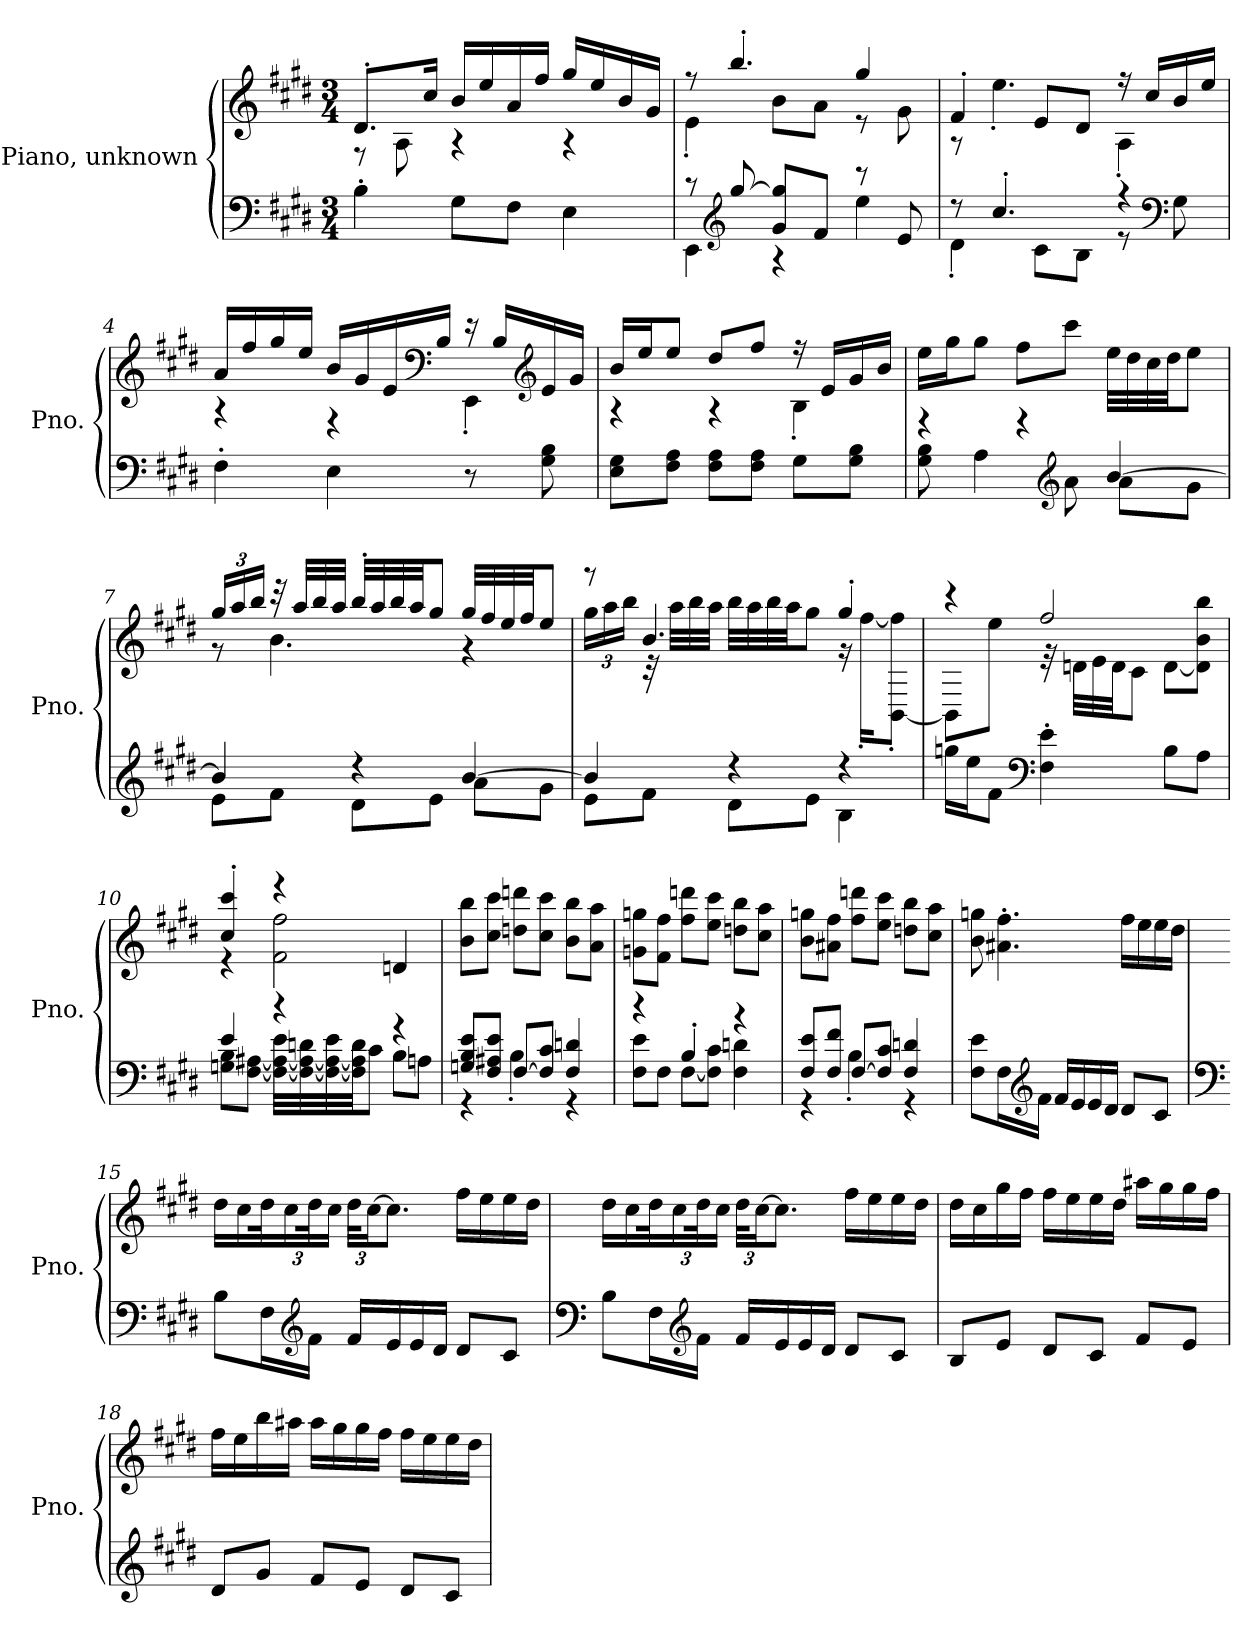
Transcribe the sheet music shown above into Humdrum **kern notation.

**kern	**kern
*part1	*part1
*staff2	*staff1
*I"Piano, unknown	*
*I'Pno.	*
*clefF4	*clefG2
*k[f#c#g#d#]	*k[f#c#g#d#]
*M3/4	*M3/4
*MM105	*MM105
=1	=1
*	*^
4B'\	8.d#'/L	8r
.	.	8A\
.	16cc#/Jk	.
8G#\L	16b/LL	4r
.	16ee/	.
8F#\J	16a/	.
.	16ff#/JJ	.
4E\	16gg#/LL	4r
.	16ee/	.
.	16b/	.
.	16g#/JJ	.
=2	=2	=2
*^	*	*
8r	4EE\	8r	4e'\
*clefG2	*	*	*
[8gg#/	.	4.bb'/	.
8g#/ 8gg#/]L	4r	.	8b\L
8f#/J	.	.	8a\J
8r	4ee\	4gg#/	8r
8e/	.	.	8g#\
=3	=3	=3	=3
8r	4d#'\	4f#'/	8r
4.cc#'/	.	.	4.ee'\
.	8c#\L	8e/L	.
.	8B\J	8d#/J	.
4r	8r	16r	4A'\
.	.	16cc#/LL	.
*clefF4	*	*	*
.	8G#\	16b/	.
.	.	16ee/JJ	.
*v	*v	*	*
!!LO:LB:g=z	!!
=4	=4	=4
4F#'\	16a/LL	4r
.	16ff#/	.
.	16gg#/	.
.	16ee/JJ	.
4E\	16b/LL	4r
.	16g#/	.
.	16e/	.
*	*clefF4	*
.	16B/JJ	.
8r	16r	4EE'\
.	16B/LL	.
*	*clefG2	*
8G#\ 8B\	16e/	.
.	16g#/JJ	.
=5	=5	=5
8E\ 8G#\L	16b/LL	4r
.	16ee/J	.
8F#\ 8A\J	8ee/J	.
8F#\ 8A\L	8dd#/L	4r
8F#\ 8A\J	8ff#/J	.
8G#\L	16r	4B'\
.	16e/LL	.
8G#\ 8B\J	16g#/	.
.	16b/JJ	.
*	*v	*v
=6	=6
*^	*
4r	8G#\ 8B\	16ee\LL
.	.	16gg#\J
.	4A\	8gg#\J
4r	.	8ff#\L
*clefG2	*	*
.	8a\	8ccc#\J
[4b/	8a\L	32ee\LLL
.	.	32dd#\
.	.	32cc#\
.	.	32dd#\JJ
.	8g#\J	8ee\J
!!LO:LB:g=z
=7	=7	=7
*	*	*Xbrackettup
*	*	*^
4b/]	8e\L	24gg#/LL	8r
.	.	24aa/	.
.	.	24bb/JJ	.
.	8f#\J	32r	4.b\
.	.	32aa/LLL	.
.	.	32bb/	.
.	.	32aa/JJJ	.
4r	8d#\L	32bb'/LLL	.
.	.	32aa/	.
.	.	32bb/	.
.	.	32aa/JJ	.
.	8e\J	8gg#/J	.
[4b/	8a\L	32gg#/LLL	4r
.	.	32ff#/	.
.	.	32ee/	.
.	.	32ff#/JJ	.
.	8g#\J	8ee/J	.
=8	=8	=8	=8
4b/]	8e\L	8r	24gg#\LL
.	.	.	24aa\
.	.	.	24bb\JJ
.	8f#\J	4.b/	32r
.	.	.	32aa\LLL
.	.	.	32bb\
.	.	.	32aa\JJJ
4r	8d#\L	.	32bb\LLL
.	.	.	32aa\
.	.	.	32bb\
.	.	.	32aa\JJ
.	8e\J	.	8gg#\J
4r	4B\	4gg#'/	16r
.	.	.	[16ff#'\KL
.	.	.	[8BB\' 8ff#\]'J
*v	*v	*	*
!!LO:LB:g=z	!!
=9	=9	=9
16ggn\LL	4r	8BB\L]
16ee\J	.	.
8f#\J	.	8ee\J
*clefF4	*	*
4F#\' 4e\'	2ff#/	32r
.	.	32dn\LLL
.	.	32e\
.	.	32d\JJ
.	.	8c#\J
8B\L	.	[8d\L
8A\J	.	8d\] 8b\ 8bb\J
=10	=10	=10
*^	*	*
4e/	8Gn\ 8B\L	4cc#/' 4ccc#/'	4r
.	[8F#\ [8A#X\J	.	.
4r	32F#\_ 32A#\_ 32e\LLL	4r	2f#\ 2ff#\
.	32F#\_ 32A#\_ 32dn\	.	.
.	32F#\_ 32A#\_ 32e\	.	.
.	32F#\] 32A#\] 32d\JJ	.	.
.	8c#\J	.	.
4r	8B\L	4dn/	.
.	8An\J	.	.
*	*	*v	*v
=11	=11	=11
8Gn/ 8B/ 8e/L	4r	8b\ 8bb\L
8F#/ 8A#X/ 8e/J	.	8cc#\ 8ccc#\J
[8F#/L	4B'\	8ddn\ 8dddn\L
8F#/] 8c#/J	.	8cc#\ 8ccc#\J
4F#/ 4dn/	4r	8b\ 8bb\L
.	.	8a\ 8aa\J
!!LO:LB:g=z
=12	=12	=12
4r	8F#\ 8e\L	8gn\ 8ggn\L
.	8F#\J	8f#\ 8ff#\J
4B'/	[8F#\L	8ff#\ 8dddn\L
.	8F#\] 8c#\J	8ee\ 8ccc#\J
4r	4F#\ 4dn\	8ddn\ 8bb\L
.	.	8cc#\ 8aa\J
=13	=13	=13
8F#/ 8e/L	4r	8b\ 8ggn\L
8F#/ 8f#/J	.	8a#X\ 8ff#\J
[8F#/L	4B'\	8ff#\ 8dddn\L
8F#/] 8c#/J	.	8ee\ 8ccc#\J
4F#/ 4dn/	4r	8ddn\ 8bb\L
.	.	8cc#\ 8aa\J
*v	*v	*
=14	=14
8F#\ 8e\L	8b\ 8ggn\
16F#\L	4.a#X\' 4.ff#\'
*clefG2	*
16f#\JJ	.
16f#/LL	.
16e/	.
16e/	.
16d#/JJ	.
8d#/L	16ff#\LL
.	16ee\
8c#/J	16ee\
.	16dd#\JJ
!!LO:LB:g=z
=15	=15
*clefF4	*
8B\L	16dd#\LL
.	16cc#\
16F#\L	48dd#\K
.	24cc#\
*clefG2	*
16f#\JJ	48dd#\K
.	24cc#\JJ
16f#/LL	48dd#\KLL
.	[24cc#\J
16e/	8.cc#\J]
16e/	.
16d#/JJ	.
8d#/L	16ff#\LL
.	16ee\
8c#/J	16ee\
.	16dd#\JJ
=16	=16
*clefF4	*
8B\L	16dd#\LL
.	16cc#\
16F#\L	48dd#\K
.	24cc#\
*clefG2	*
16f#\JJ	48dd#\K
.	24cc#\JJ
16f#/LL	48dd#\KLL
.	[24cc#\J
16e/	8.cc#\J]
16e/	.
16d#/JJ	.
8d#/L	16ff#\LL
.	16ee\
8c#/J	16ee\
.	16dd#\JJ
!!LO:PB:g=z
=17	=17
8B/L	16dd#\LL
.	16cc#\
8e/J	16gg#\
.	16ff#\JJ
8d#/L	16ff#\LL
.	16ee\
8c#/J	16ee\
.	16dd#\JJ
8f#/L	16aa#X\LL
.	16gg#\
8e/J	16gg#\
.	16ff#\JJ
=18	=18
8d#/L	16ff#\LL
.	16ee\
8g#/J	16bb\
.	16aa#X\JJ
8f#/L	16aa#\LL
.	16gg#\
8e/J	16gg#\
.	16ff#\JJ
8d#/L	16ff#\LL
.	16ee\
8c#/J	16ee\
.	16dd#\JJ
=	=
*-	*-
